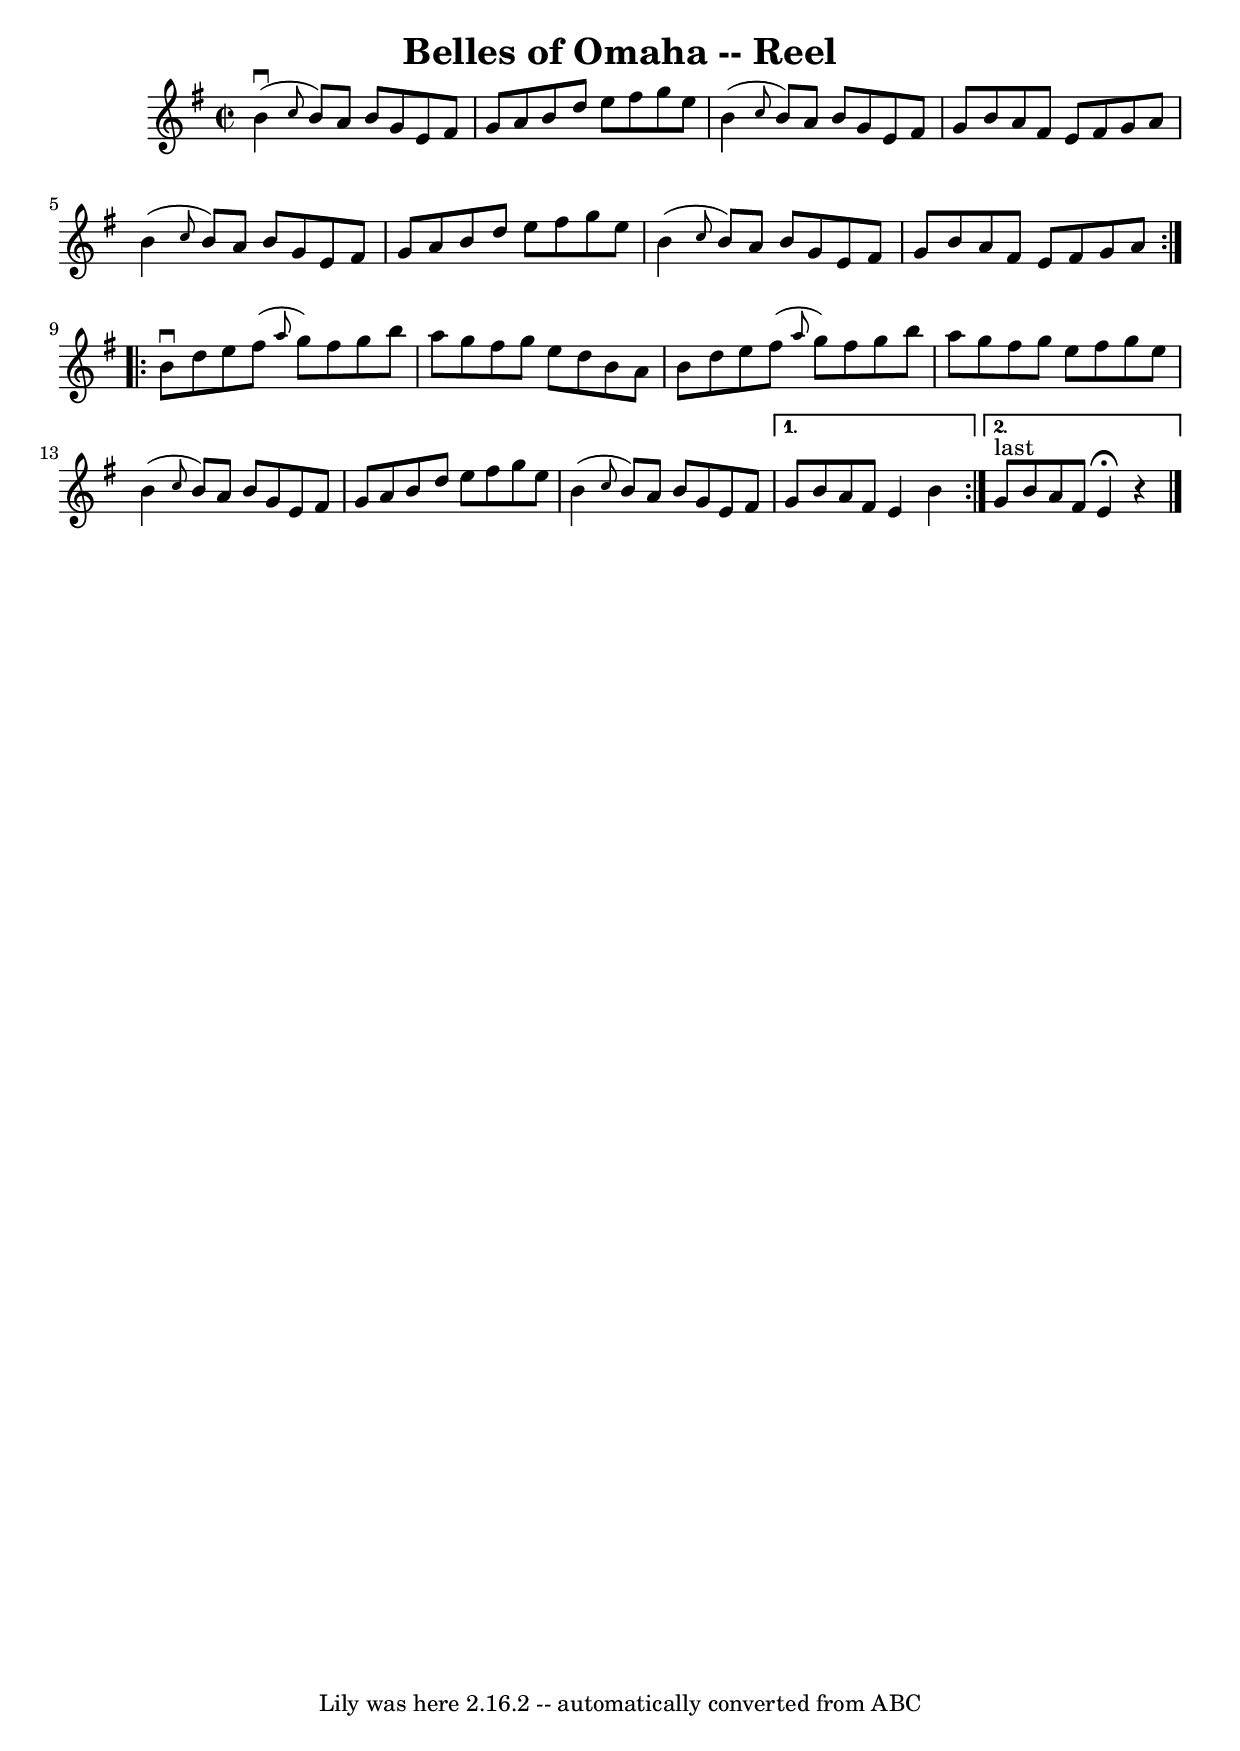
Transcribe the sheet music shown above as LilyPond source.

\version "2.7.40"
\include "Mammoth.ily"
\header {
	%% book = "Ryan's Mammoth Collection"
	crossRefNumber = "1"
	footnotes = "\\\\292"
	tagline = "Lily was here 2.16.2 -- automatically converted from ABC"
	title = "Belles of Omaha -- Reel"
}
voicedefault =  {
\set Score.defaultBarType = "empty"

\repeat volta 2 {
\override Staff.TimeSignature #'style = #'C
 \time 2/2 \key g \major b'4^\downbow(\grace { c''8  } b'8) a'8   
 b'8 g'8 e'8 fis'8    |
 g'8 a'8 b'8 d''8 e''8    
fis''8 g''8 e''8    |
 b'4 (\grace { c''8  } b'8) a'8  
 b'8 g'8 e'8 fis'8    |
 g'8 b'8 a'8 fis'8 e'8    
fis'8 g'8 a'8    |
 b'4 (\grace { c''8  } b'8) a'8   
 b'8 g'8 e'8 fis'8    |
 g'8 a'8 b'8 d''8 e''8    
fis''8 g''8 e''8    |
 b'4 (\grace { c''8  } b'8) a'8  
 b'8 g'8 e'8 fis'8    |
 g'8 b'8 a'8 fis'8 e'8    
fis'8 g'8 a'8    }     \repeat volta 2 { b'8^\downbow d''8 e''8   
 fis''8 (\grace { a''8  } g''8) fis''8 g''8 b''8    |
   
a''8 g''8 fis''8 g''8 e''8 d''8 b'8 a'8    |
 b'8  
 d''8 e''8 fis''8 (\grace { a''8  } g''8) fis''8 g''8    
b''8    |
 a''8 g''8 fis''8 g''8 e''8 fis''8 g''8    
e''8    |
 b'4 (\grace { c''8  } b'8) a'8 b'8 g'8    
e'8 fis'8    |
 g'8 a'8 b'8 d''8 e''8 fis''8 g''8  
 e''8    |
 b'4 (\grace { c''8  } b'8) a'8 b'8    
g'8 e'8 fis'8    } \alternative{{ g'8 b'8 a'8 fis'8 e'4    
b'4    } { g'8^"last" b'8 a'8 fis'8 e'4^\fermata   r4   
\bar "|."   }}
}

\score{
    <<

	\context Staff="default"
	{
	    \voicedefault 
	}

    >>
	\layout {
	}
	\midi {}
}
